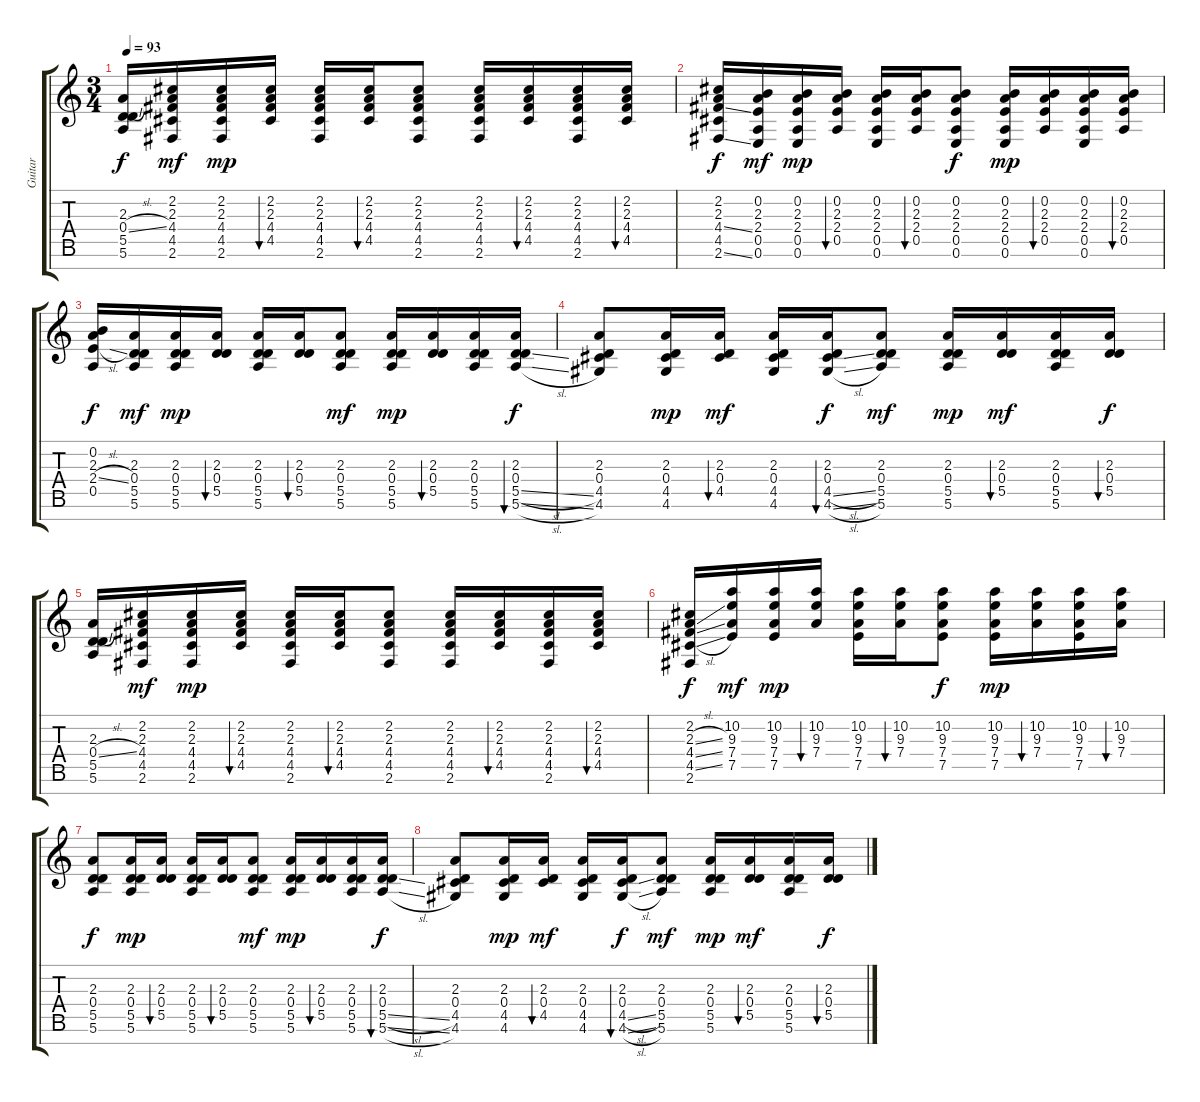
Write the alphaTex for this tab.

\track ("Guitar" "Guitar") {instrument distortionguitar}
\staff {score tabs}
\tuning (E4 B3 G3 D3 A2 E2 B1) {hide}
\ts (3 4)
\tempo 93
\clef g2
\ks c
(2.3 0.4{sl} 5.5 5.6).16{dy f} (2.2 2.3 4.4 4.5 2.6).16{dy mf} (2.2 2.3 4.4 4.5 2.6).16{dy mp} (2.2 2.3 4.4 4.5).16{bu 60} (2.2 2.3 4.4 4.5 2.6).16 (2.2 2.3 4.4 4.5).16{bu 60} (2.2 2.3 4.4 4.5 2.6).8 (2.2 2.3 4.4 4.5 2.6).16 (2.2 2.3 4.4 4.5).16{bu 60} (2.2 2.3 4.4 4.5 2.6).16 (2.2 2.3 4.4 4.5).16{bu 60} |
(2.2 2.3 4.4{ss} 4.5 2.6{ss}).16{dy f} (0.2 2.3 2.4 0.5 0.6).16{dy mf} (0.2 2.3 2.4 0.5 0.6).16{dy mp} (0.2 2.3 2.4 0.5).16{bu 60} (0.2 2.3 2.4 0.5 0.6).16 (0.2 2.3 2.4 0.5).16{bu 60} (0.2 2.3 2.4 0.5 0.6).8{dy f} (0.2 2.3 2.4 0.5 0.6).16{dy mp} (0.2 2.3 2.4 0.5).16{bu 60} (0.2 2.3 2.4 0.5 0.6).16 (0.2 2.3 2.4 0.5).16{bu 60} |
(0.2 2.3 2.4{sl} 0.5).16{dy f} (2.3 0.4 5.5 5.6).16{dy mf} (2.3 0.4 5.5 5.6).16{dy mp} (2.3 0.4 5.5).16{bu 60} (2.3 0.4 5.5 5.6).16 (2.3 0.4 5.5).16{bu 60} (2.3 0.4 5.5 5.6).8{dy mf} (2.3 0.4 5.5 5.6).16{dy mp} (2.3 0.4 5.5).16{bu 60} (2.3 0.4 5.5 5.6).16 (2.3 0.4 5.5{sl} 5.6{sl}).16{bu 60 dy f} |
(2.3 0.4 4.5 4.6).8 (2.3 0.4 4.5 4.6).16{dy mp} (2.3 0.4 4.5).16{bu 60 dy mf} (2.3 0.4 4.5 4.6).16 (2.3 0.4 4.5{sl} 4.6{sl}).16{bu 60 dy f} (2.3 0.4 5.5 5.6).8{dy mf} (2.3 0.4 5.5 5.6).16{dy mp} (2.3 0.4 5.5).16{bu 60 dy mf} (2.3 0.4 5.5 5.6).16 (2.3 0.4 5.5).16{bu 60 dy f} |
(2.3 0.4{sl} 5.5 5.6).16 (2.2 2.3 4.4 4.5 2.6).16{dy mf} (2.2 2.3 4.4 4.5 2.6).16{dy mp} (2.2 2.3 4.4 4.5).16{bu 60} (2.2 2.3 4.4 4.5 2.6).16 (2.2 2.3 4.4 4.5).16{bu 60} (2.2 2.3 4.4 4.5 2.6).8 (2.2 2.3 4.4 4.5 2.6).16 (2.2 2.3 4.4 4.5).16{bu 60} (2.2 2.3 4.4 4.5 2.6).16 (2.2 2.3 4.4 4.5).16{bu 60} |
(2.2 2.3{sl} 4.4{sl} 4.5{sl} 2.6).16{dy f} (10.2 9.3 7.4 7.5).16{dy mf} (10.2 9.3 7.4 7.5).16{dy mp} (10.2 9.3 7.4).16{bu 60} (10.2 9.3 7.4 7.5).16 (10.2 9.3 7.4).16{bu 60} (10.2 9.3 7.4 7.5).8{dy f} (10.2 9.3 7.4 7.5).16{dy mp} (10.2 9.3 7.4).16{bu 60} (10.2 9.3 7.4 7.5).16 (10.2 9.3 7.4).16{bu 60} |
(2.3 0.4 5.5 5.6).8{dy f} (2.3 0.4 5.5 5.6).16{dy mp} (2.3 0.4 5.5).16{bu 60} (2.3 0.4 5.5 5.6).16 (2.3 0.4 5.5).16{bu 60} (2.3 0.4 5.5 5.6).8{dy mf} (2.3 0.4 5.5 5.6).16{dy mp} (2.3 0.4 5.5).16{bu 60} (2.3 0.4 5.5 5.6).16 (2.3 0.4 5.5{sl} 5.6{sl}).16{bu 60 dy f} |
(2.3 0.4 4.5 4.6).8 (2.3 0.4 4.5 4.6).16{dy mp} (2.3 0.4 4.5).16{bu 60 dy mf} (2.3 0.4 4.5 4.6).16 (2.3 0.4 4.5{sl} 4.6{sl}).16{bu 60 dy f} (2.3 0.4 5.5 5.6).8{dy mf} (2.3 0.4 5.5 5.6).16{dy mp} (2.3 0.4 5.5).16{bu 60 dy mf} (2.3 0.4 5.5 5.6).16 (2.3 0.4 5.5).16{bu 60 dy f}
